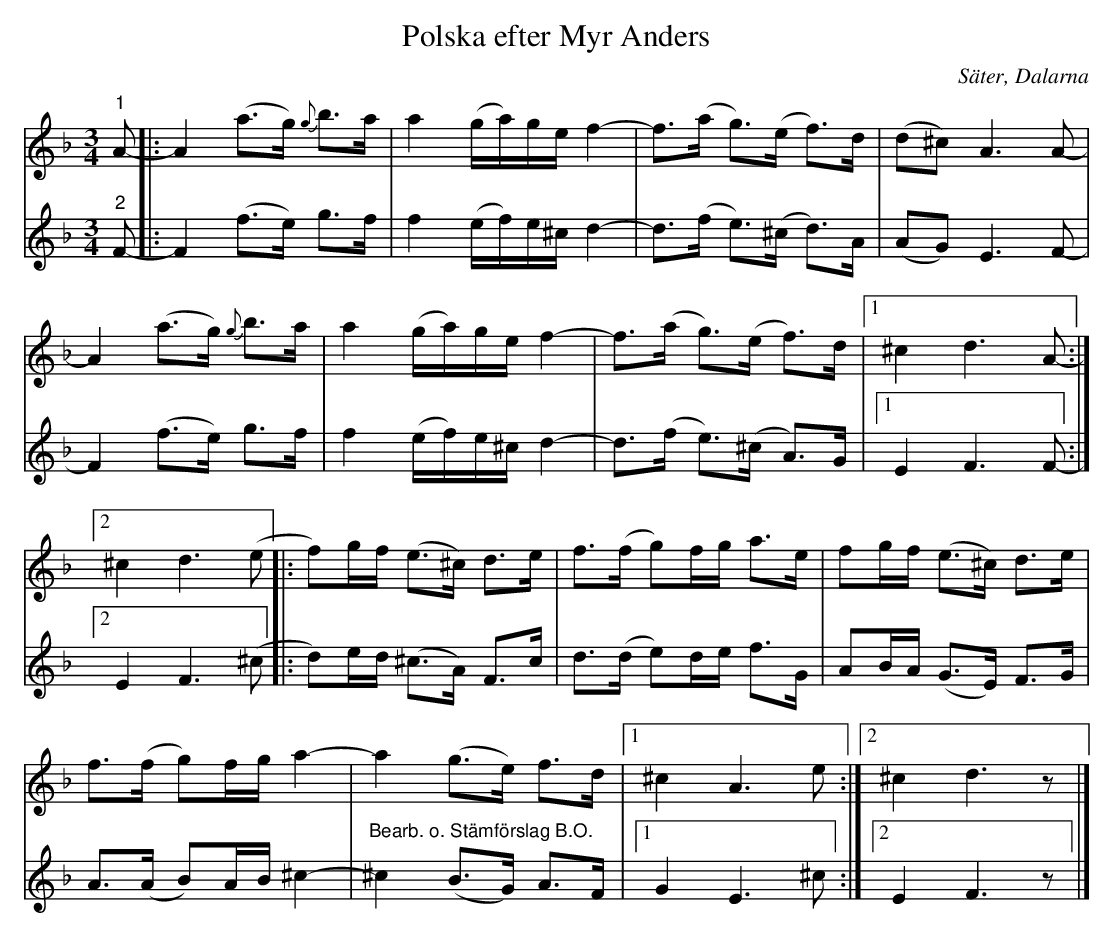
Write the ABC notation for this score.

X:1
T:Polska efter Myr Anders
O:Säter, Dalarna
L:1/8
M:3/4
K:Dm
V:1
"^1" A- |: A2 (a>g){g} b>a | a2 (g/a/)g/e/ f2- | f>(a g>)(e f>)d | (d^c) A3 A- |
A2 (a>g){g} b>a | a2 (g/a/)g/e/ f2- | f>(a g>)(e f>)d |1 ^c2 d3 A- :|2
^c2 d3 (e |: f)g/f/ (e>^c) d>e | f>(f g)f/g/ a>e | fg/f/ (e>^c) d>e |
f>(f g)f/g/ a2- | a2 (g>e) f>d |1 ^c2 A3 e :|2 ^c2 d3 z |]
V:2
"^2" F- |: F2 (f>e) g>f | f2 (e/f/)e/^c/ d2- | d>(f e>)(^c d>)A | (AG) E3 F- |
F2 (f>e) g>f | f2 (e/f/)e/^c/ d2- | d>(f e>)(^c A>)G |1 E2 F3 F- :|2
E2 F3 (^c |: d)e/d/ (^c>A) F>c | d>(d e)d/e/ f>G | AB/A/ (G>E) F>G |
A>(A B)A/B/ ^c2- | "^Bearb. o. Stämförslag B.O." ^c2 (B>G) A>F |1 G2 E3 ^c :|2 E2 F3 z |]
